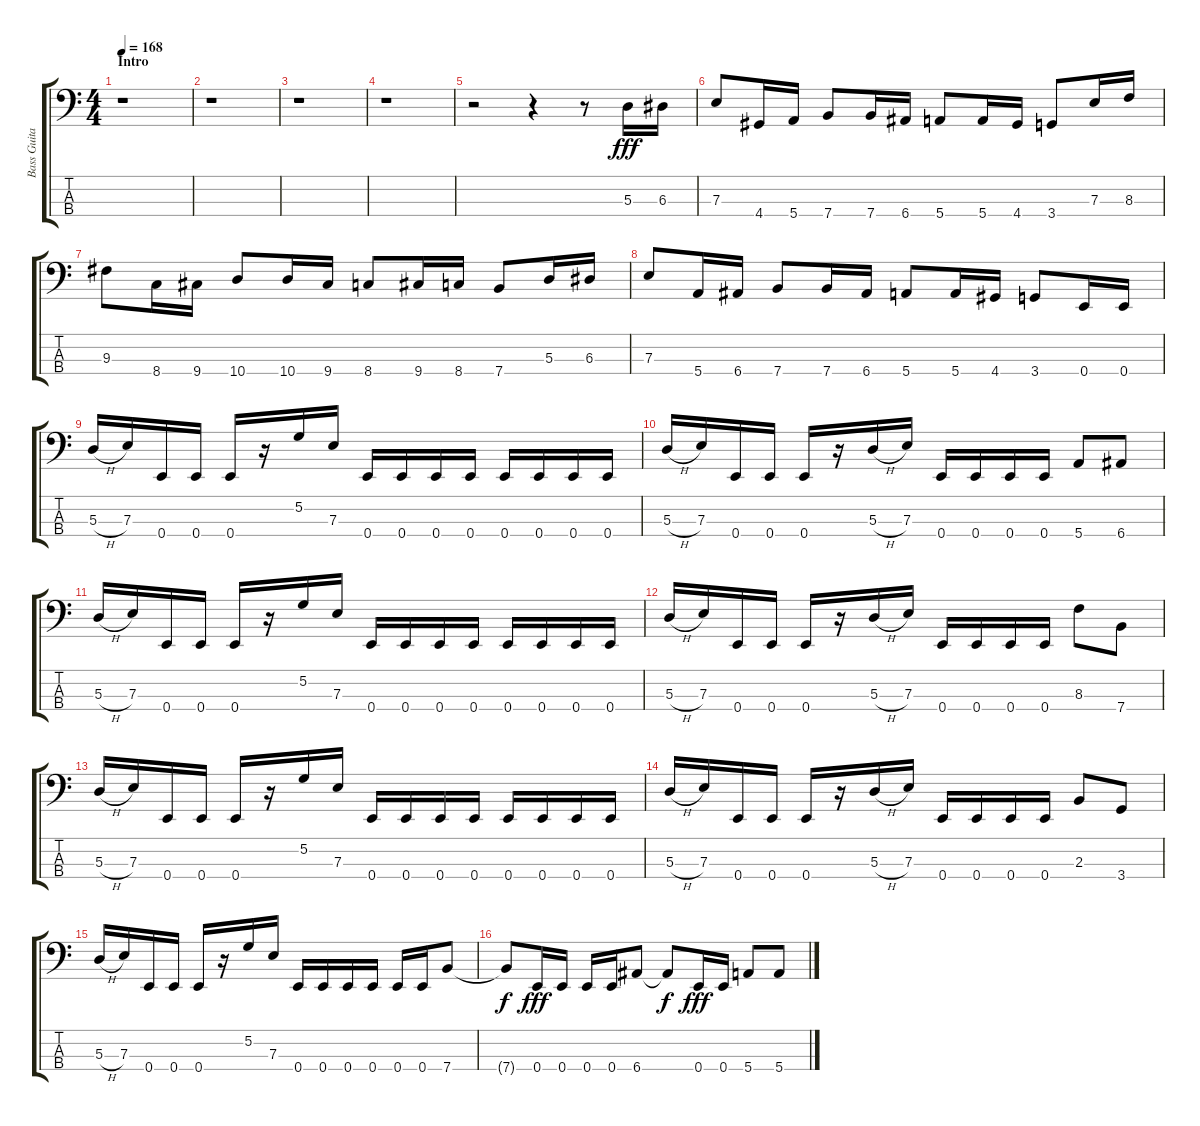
\track ("Bass Guitar (David Ellefson)" "Bass Guita") {instrument electricbasspick}
\staff {score tabs}
\tuning (G2 D2 A1 E1) {hide}
\ts (4 4)
\section ("" "Intro")
\tempo 168
\clef f4
\ks c
r.1{dy fff instrument electricbasspick} |
r.1 |
r.1 |
r.1 |
r.2 r.4 r.8 5.3.16 6.3.16 |
7.3.8 4.4.16 5.4.16 7.4.8 7.4.16 6.4.16 5.4.8 5.4.16 4.4.16 3.4.8 7.3.16 8.3.16 |
9.3.8 8.4.16 9.4.16 10.4.8 10.4.16 9.4.16 8.4.8 9.4.16 8.4.16 7.4.8 5.3.16 6.3.16 |
7.3.8 5.4.16 6.4.16 7.4.8 7.4.16 6.4.16 5.4.8 5.4.16 4.4.16 3.4.8 0.4.16 0.4.16 |
5.3{h}.16 7.3.16 0.4.16 0.4.16 0.4.16 r.16 5.2.16 7.3.16 0.4.16 0.4.16 0.4.16 0.4.16 0.4.16 0.4.16 0.4.16 0.4.16 |
5.3{h}.16 7.3.16 0.4.16 0.4.16 0.4.16 r.16 5.3{h}.16 7.3.16 0.4.16 0.4.16 0.4.16 0.4.16 5.4.8 6.4.8 |
5.3{h}.16 7.3.16 0.4.16 0.4.16 0.4.16 r.16 5.2.16 7.3.16 0.4.16 0.4.16 0.4.16 0.4.16 0.4.16 0.4.16 0.4.16 0.4.16 |
5.3{h}.16 7.3.16 0.4.16 0.4.16 0.4.16 r.16 5.3{h}.16 7.3.16 0.4.16 0.4.16 0.4.16 0.4.16 8.3.8 7.4.8 |
5.3{h}.16 7.3.16 0.4.16 0.4.16 0.4.16 r.16 5.2.16 7.3.16 0.4.16 0.4.16 0.4.16 0.4.16 0.4.16 0.4.16 0.4.16 0.4.16 |
5.3{h}.16 7.3.16 0.4.16 0.4.16 0.4.16 r.16 5.3{h}.16 7.3.16 0.4.16 0.4.16 0.4.16 0.4.16 2.3.8 3.4.8 |
5.3{h}.16 7.3.16 0.4.16 0.4.16 0.4.16 r.16 5.2.16 7.3.16 0.4.16 0.4.16 0.4.16 0.4.16 0.4.16 0.4.16 7.4.8 |
7.4{t}.8{dy f} 0.4.16{dy fff} 0.4.16 0.4.16 0.4.16 6.4.8 6.4{t}.8{dy f} 0.4.16{dy fff} 0.4.16 5.4.8 5.4.8
